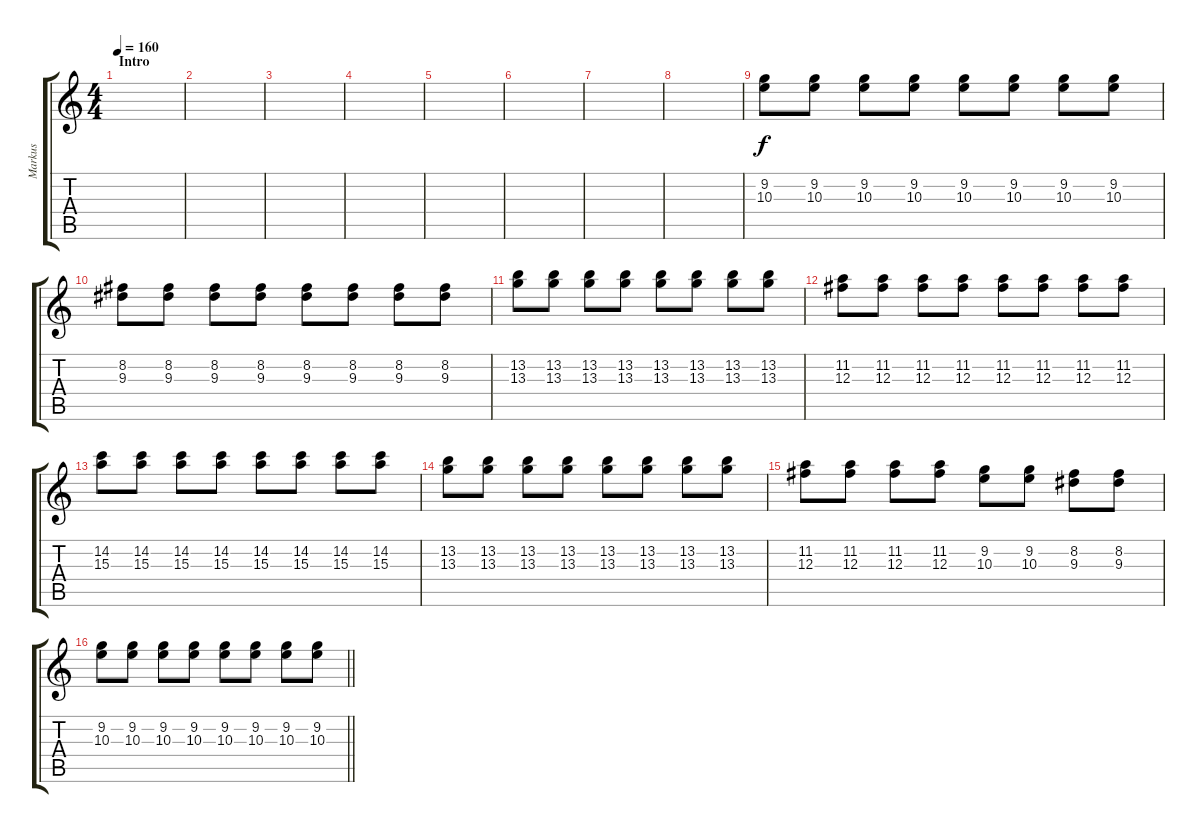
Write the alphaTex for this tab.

\track ("Markus" "Markus") {instrument distortionguitar}
\staff {score tabs}
\tuning (Eb4 Bb3 Gb3 Db3 Ab2 Eb2) {hide}
\ts (4 4)
\section ("" "Intro")
\tempo 160
\clef g2
\ks c
|
|
|
|
|
|
|
|
(9.2 10.3).8 (9.2 10.3).8 (9.2 10.3).8 (9.2 10.3).8 (9.2 10.3).8 (9.2 10.3).8 (9.2 10.3).8 (9.2 10.3).8 |
(8.2 9.3).8 (8.2 9.3).8 (8.2 9.3).8 (8.2 9.3).8 (8.2 9.3).8 (8.2 9.3).8 (8.2 9.3).8 (8.2 9.3).8 |
(13.2 13.3).8 (13.2 13.3).8 (13.2 13.3).8 (13.2 13.3).8 (13.2 13.3).8 (13.2 13.3).8 (13.2 13.3).8 (13.2 13.3).8 |
(11.2 12.3).8 (11.2 12.3).8 (11.2 12.3).8 (11.2 12.3).8 (11.2 12.3).8 (11.2 12.3).8 (11.2 12.3).8 (11.2 12.3).8 |
(14.2 15.3).8 (14.2 15.3).8 (14.2 15.3).8 (14.2 15.3).8 (14.2 15.3).8 (14.2 15.3).8 (14.2 15.3).8 (14.2 15.3).8 |
(13.2 13.3).8 (13.2 13.3).8 (13.2 13.3).8 (13.2 13.3).8 (13.2 13.3).8 (13.2 13.3).8 (13.2 13.3).8 (13.2 13.3).8 |
(11.2 12.3).8 (11.2 12.3).8 (11.2 12.3).8 (11.2 12.3).8 (9.2 10.3).8 (9.2 10.3).8 (8.2 9.3).8 (8.2 9.3).8 |
\barLineRight lightlight
(9.2 10.3).8 (9.2 10.3).8 (9.2 10.3).8 (9.2 10.3).8 (9.2 10.3).8 (9.2 10.3).8 (9.2 10.3).8 (9.2 10.3).8
